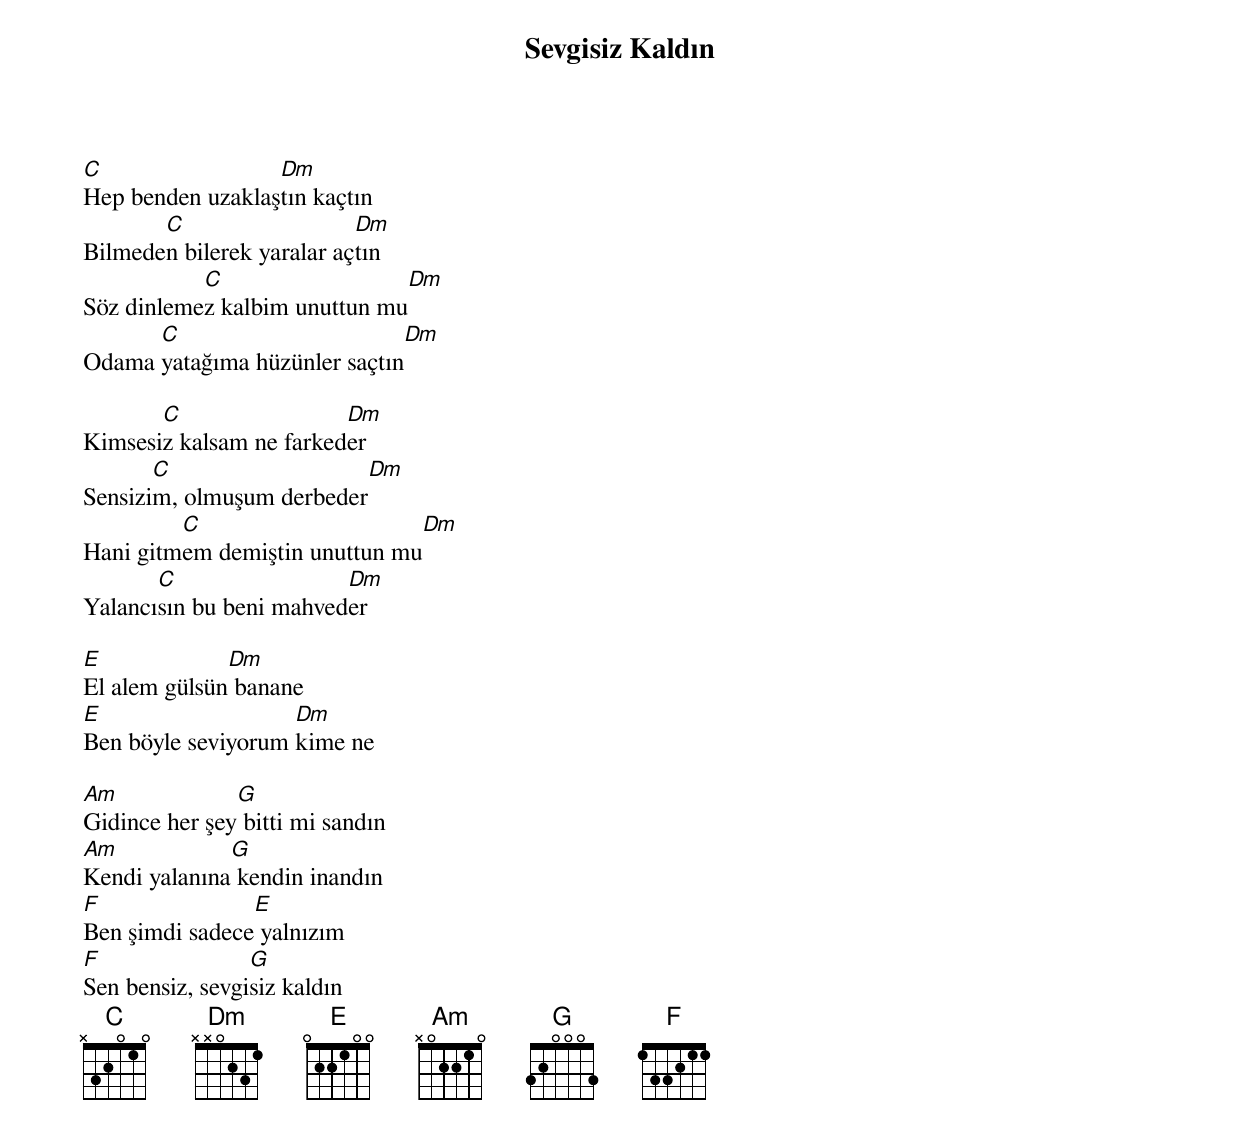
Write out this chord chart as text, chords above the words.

{title: Sevgisiz Kaldın}
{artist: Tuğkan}

C                 Dm
Hep benden uzaklaştın kaçtın
       C                   Dm
Bilmeden bilerek yaralar açtın
           C                  Dm
Söz dinlemez kalbim unuttun mu
      C                       Dm
Odama yatağıma hüzünler saçtın

       C                 Dm
Kimsesiz kalsam ne farkeder
       C                  Dm
Sensizim, olmuşum derbeder
         C                      Dm
Hani gitmem demiştin unuttun mu
       C                 Dm
Yalancısın bu beni mahveder

E             Dm
El alem gülsün banane
E                   Dm
Ben böyle seviyorum kime ne

Am             G
Gidince her şey bitti mi sandın
Am            G
Kendi yalanına kendin inandın
F               E
Ben şimdi sadece yalnızım
F                G
Sen bensiz, sevgisiz kaldın
